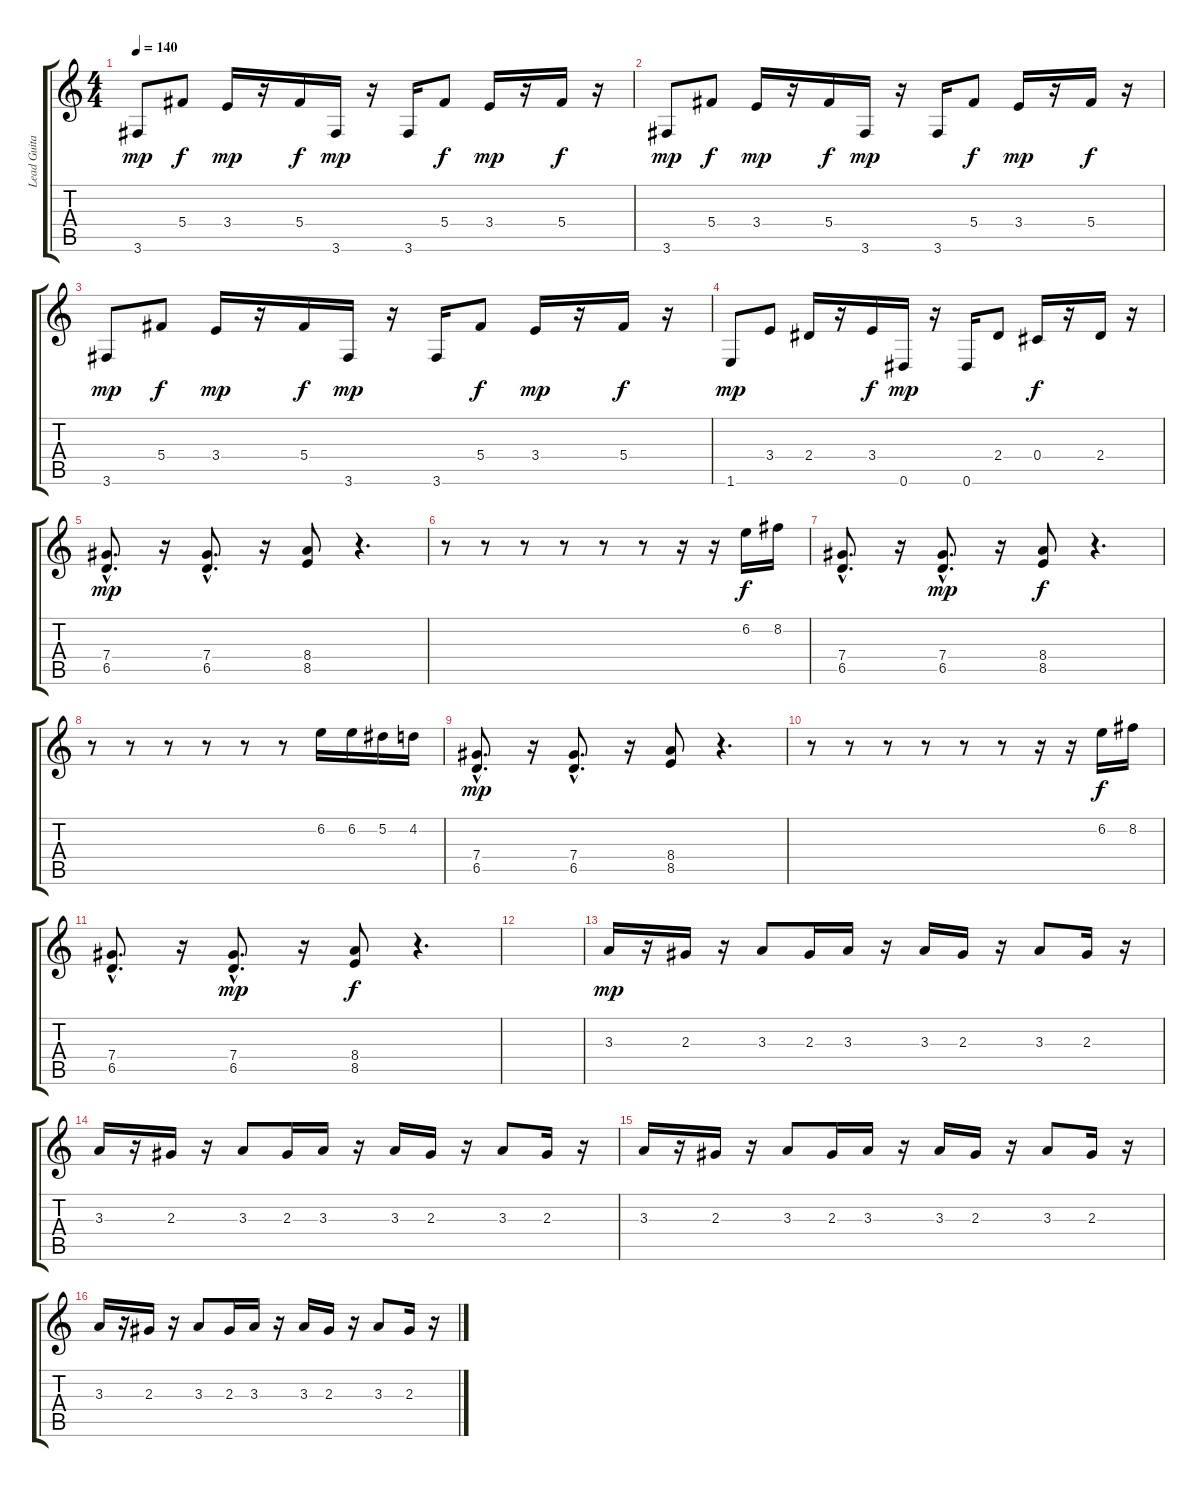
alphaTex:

\track ("Lead Guitar" "Lead Guita") {instrument overdrivenguitar}
\staff {score tabs}
\tuning (Eb4 Bb3 Gb3 Db3 Ab2 Eb2) {hide}
\ts (4 4)
\tempo 140
\clef g2
\ks c
3.6.8{dy mp} 5.4.8{dy f} 3.4.16{dy mp} r.16 5.4.16{dy f} 3.6.16{dy mp} r.16 3.6.16 5.4.8{dy f} 3.4.16{dy mp} r.16 5.4.16{dy f} r.16 |
3.6.8{dy mp} 5.4.8{dy f} 3.4.16{dy mp} r.16 5.4.16{dy f} 3.6.16{dy mp} r.16 3.6.16 5.4.8{dy f} 3.4.16{dy mp} r.16 5.4.16{dy f} r.16 |
3.6.8{dy mp} 5.4.8{dy f} 3.4.16{dy mp} r.16 5.4.16{dy f} 3.6.16{dy mp} r.16 3.6.16 5.4.8{dy f} 3.4.16{dy mp} r.16 5.4.16{dy f} r.16 |
1.6.8{dy mp} 3.4.8 2.4.16 r.16 3.4.16{dy f} 0.6.16{dy mp} r.16 0.6.16 2.4.8 0.4.16{dy f} r.16 2.4.16 r.16 |
(7.4{hac} 6.5{hac}).8{d dy mp volume 12 balance 8} r.16 (7.4{hac} 6.5{hac}).8{d} r.16 (8.4 8.5).8 r.4{d} |
r.8 r.8 r.8 r.8 r.8 r.8 r.16 r.16 6.2.16{dy f} 8.2.16 |
(7.4{hac} 6.5{hac}).8{d} r.16 (7.4{hac} 6.5{hac}).8{d dy mp} r.16 (8.4 8.5).8{dy f} r.4{d} |
r.8 r.8 r.8 r.8 r.8 r.8 6.2.16 6.2.16 5.2.16 4.2.16 |
(7.4{hac} 6.5{hac}).8{d dy mp} r.16 (7.4{hac} 6.5{hac}).8{d} r.16 (8.4 8.5).8 r.4{d} |
r.8 r.8 r.8 r.8 r.8 r.8 r.16 r.16 6.2.16{dy f} 8.2.16 |
(7.4{hac} 6.5{hac}).8{d} r.16 (7.4{hac} 6.5{hac}).8{d dy mp} r.16 (8.4 8.5).8{dy f} r.4{d} |
|
3.3.16{dy mp volume 13 balance 16} r.16 2.3.16 r.16 3.3.8 2.3.16 3.3.16 r.16 3.3.16 2.3.16 r.16 3.3.8 2.3.16 r.16 |
3.3.16 r.16 2.3.16 r.16 3.3.8 2.3.16 3.3.16 r.16 3.3.16 2.3.16 r.16 3.3.8 2.3.16 r.16 |
3.3.16 r.16 2.3.16 r.16 3.3.8 2.3.16 3.3.16 r.16 3.3.16 2.3.16 r.16 3.3.8 2.3.16 r.16 |
3.3.16 r.16 2.3.16 r.16 3.3.8 2.3.16 3.3.16 r.16 3.3.16 2.3.16 r.16 3.3.8 2.3.16 r.16
